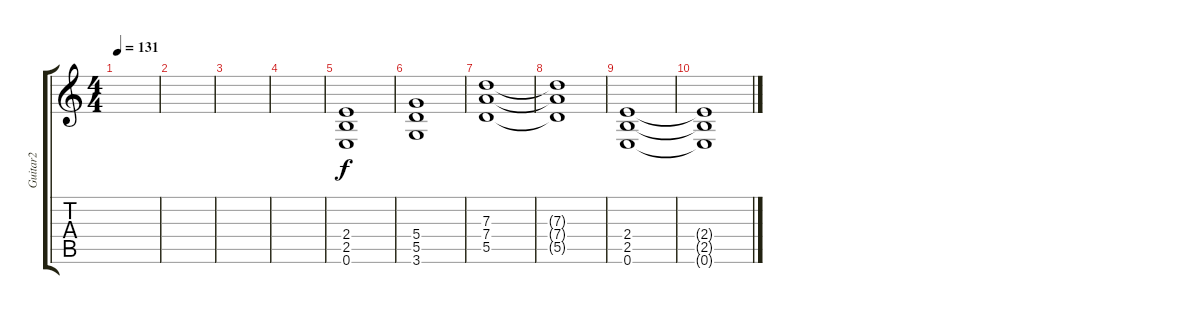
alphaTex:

\track ("Guitar2" "Guitar2") {instrument distortionguitar}
\staff {score tabs}
\tuning (E4 B3 G3 D3 A2 E2) {hide}
\ts (4 4)
\tempo 131
\clef g2
\ks c
|
|
|
|
(2.4 2.5 0.6).1 |
(5.4 5.5 3.6).1 |
(7.3 7.4 5.5).1 |
(7.3{t} 7.4{t} 5.5{t}).1 |
(2.4 2.5 0.6).1 |
(2.4{t} 2.5{t} 0.6{t}).1
